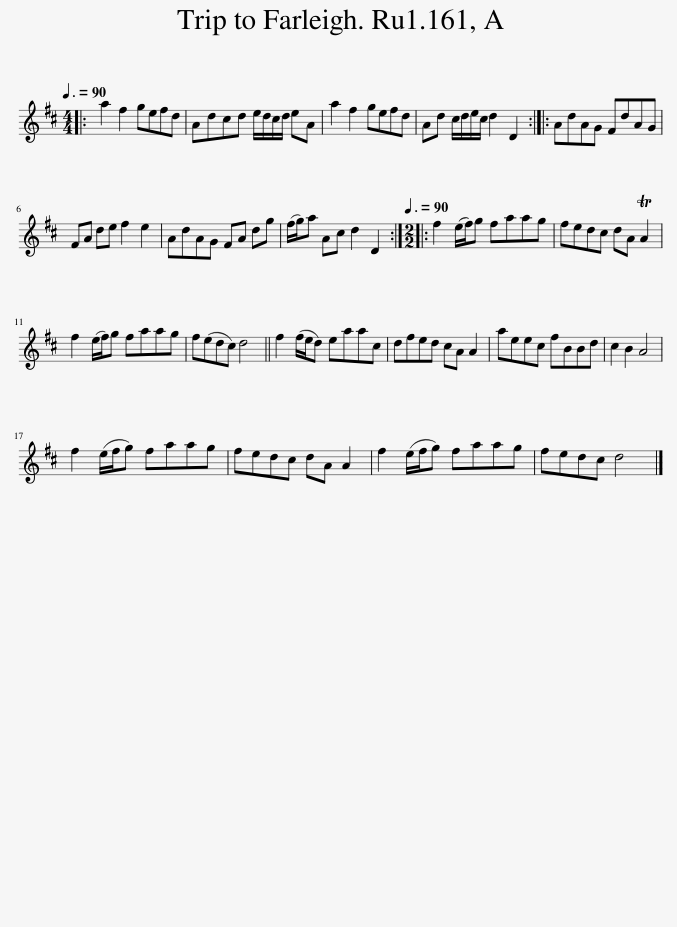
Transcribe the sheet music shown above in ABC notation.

X:1
L:1/8
Q:3/8=90
M:4/4
I:linebreak $
K:D
V:1 treble
V:1
|: a2 f2 gefd | Adcd e/d/c/d/ eA | a2 f2 gefd | Ad c/d/e/c/ d2 D2 :: AdAG FdAG |$ %5
 FA de f2 e2 | AdAG FA dg | (f/g/)a Ac d2 D2 ::[M:2/2][Q:3/8=90] f2 (e/f/)g faag | fedc dA TA2 |$ %10
 f2 (e/f/)g faag | f(edc) d4 || f2 (f/e/d) eaac | dfed cA A2 | aeec fBBd | %15
 c2 B2 A4 |$ f2 (e/f/g) faag | fedc dA A2 | f2 (e/f/g) faag | fedc d4 |] %20
